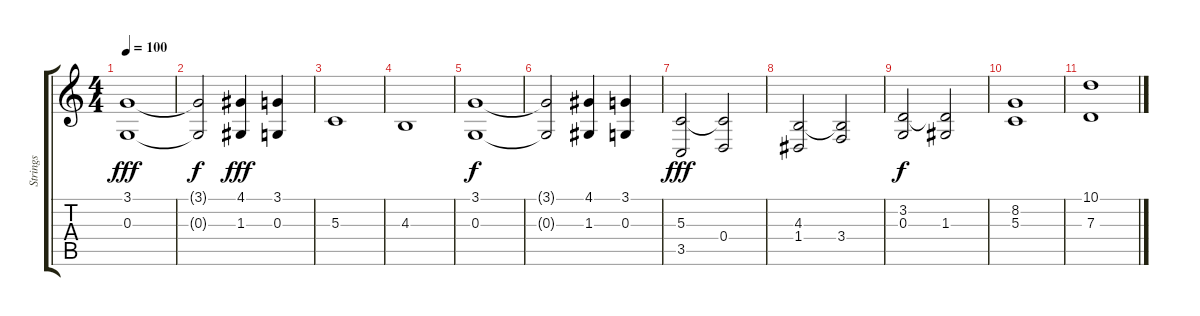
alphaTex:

\track ("Strings" "Strings") {instrument violin}
\staff {score tabs}
\tuning (E4 B3 G3 D3 A2 E2) {hide}
\ts (4 4)
\tempo 100
\clef g2
\ks c
(3.1 0.3).1{dy fff} |
(3.1{t} 0.3{t}).2{dy f} (4.1 1.3).4{dy fff} (3.1 0.3).4 |
5.3.1 |
4.3.1 |
(3.1 0.3).1{dy f} |
(3.1{t} 0.3{t}).2 (4.1 1.3).4 (3.1 0.3).4 |
(5.3 3.5).2{dy fff} (5.3{t} 0.4).2 |
(4.3 1.4).2 (4.3{t} 3.4).2 |
(3.2 0.3).2{dy f} (3.2{t} 1.3).2 |
(8.2 5.3).1 |
(10.1 7.3).1{volume 3}
